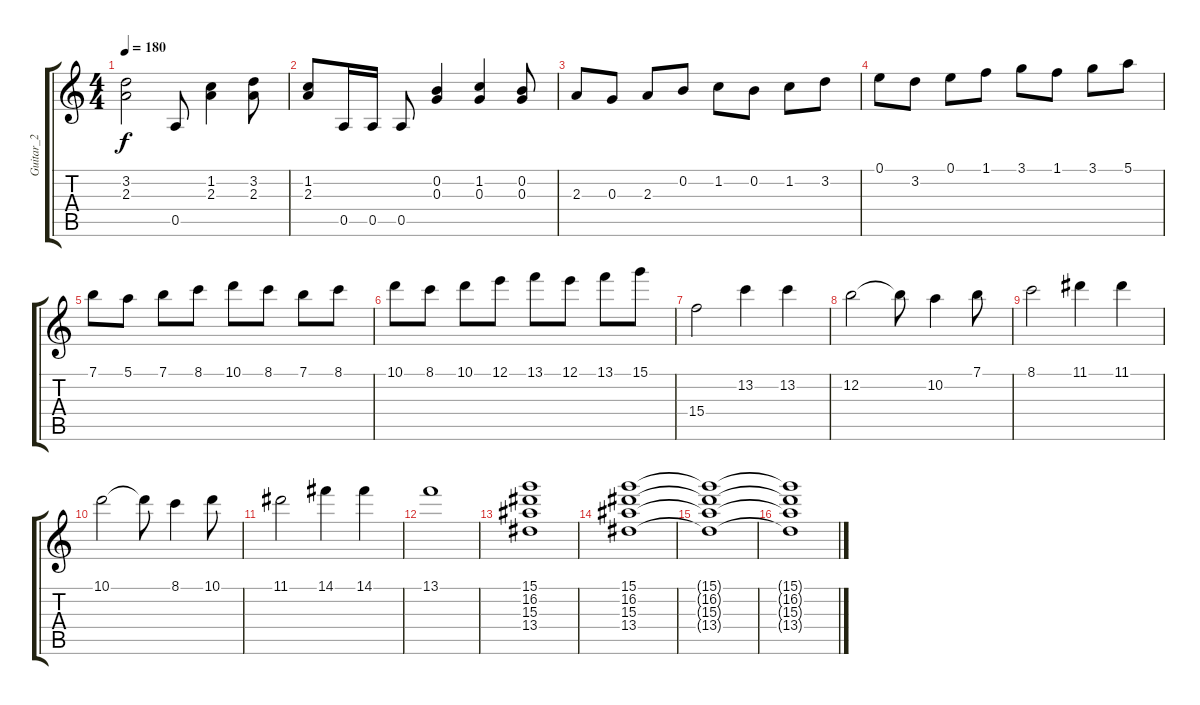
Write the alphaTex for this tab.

\track ("Guitar_2" "Guitar_2") {instrument distortionguitar}
\staff {score tabs}
\tuning (E4 B3 G3 D3 A2 E2) {hide}
\ts (4 4)
\tempo 180
\clef g2
\ks c
(3.2{t} 2.3{t}).2{dy f} 0.5.8 (1.2 2.3).4 (3.2 2.3).8 |
(1.2 2.3).8 0.5.16 0.5.16 0.5.8 (0.2 0.3).4 (1.2 0.3).4 (0.2 0.3).8 |
2.3.8 0.3.8 2.3.8 0.2.8 1.2.8 0.2.8 1.2.8 3.2.8 |
0.1.8 3.2.8 0.1.8 1.1.8 3.1.8 1.1.8 3.1.8 5.1.8 |
7.1.8 5.1.8 7.1.8 8.1.8 10.1.8 8.1.8 7.1.8 8.1.8 |
10.1.8 8.1.8 10.1.8 12.1.8 13.1.8 12.1.8 13.1.8 15.1.8 |
15.4.2 13.2.4 13.2.4 |
12.2.2 12.2{t}.8 10.2.4 7.1.8 |
8.1.2 11.1.4 11.1.4 |
10.1.2 10.1{t}.8 8.1.4 10.1.8 |
11.1.2 14.1.4 14.1.4 |
13.1.1 |
(15.1 16.2 15.3 13.4).1 |
(15.1 16.2 15.3 13.4).1 |
(15.1{t} 16.2{t} 15.3{t} 13.4{t}).1 |
(15.1{t} 16.2{t} 15.3{t} 13.4{t}).1
